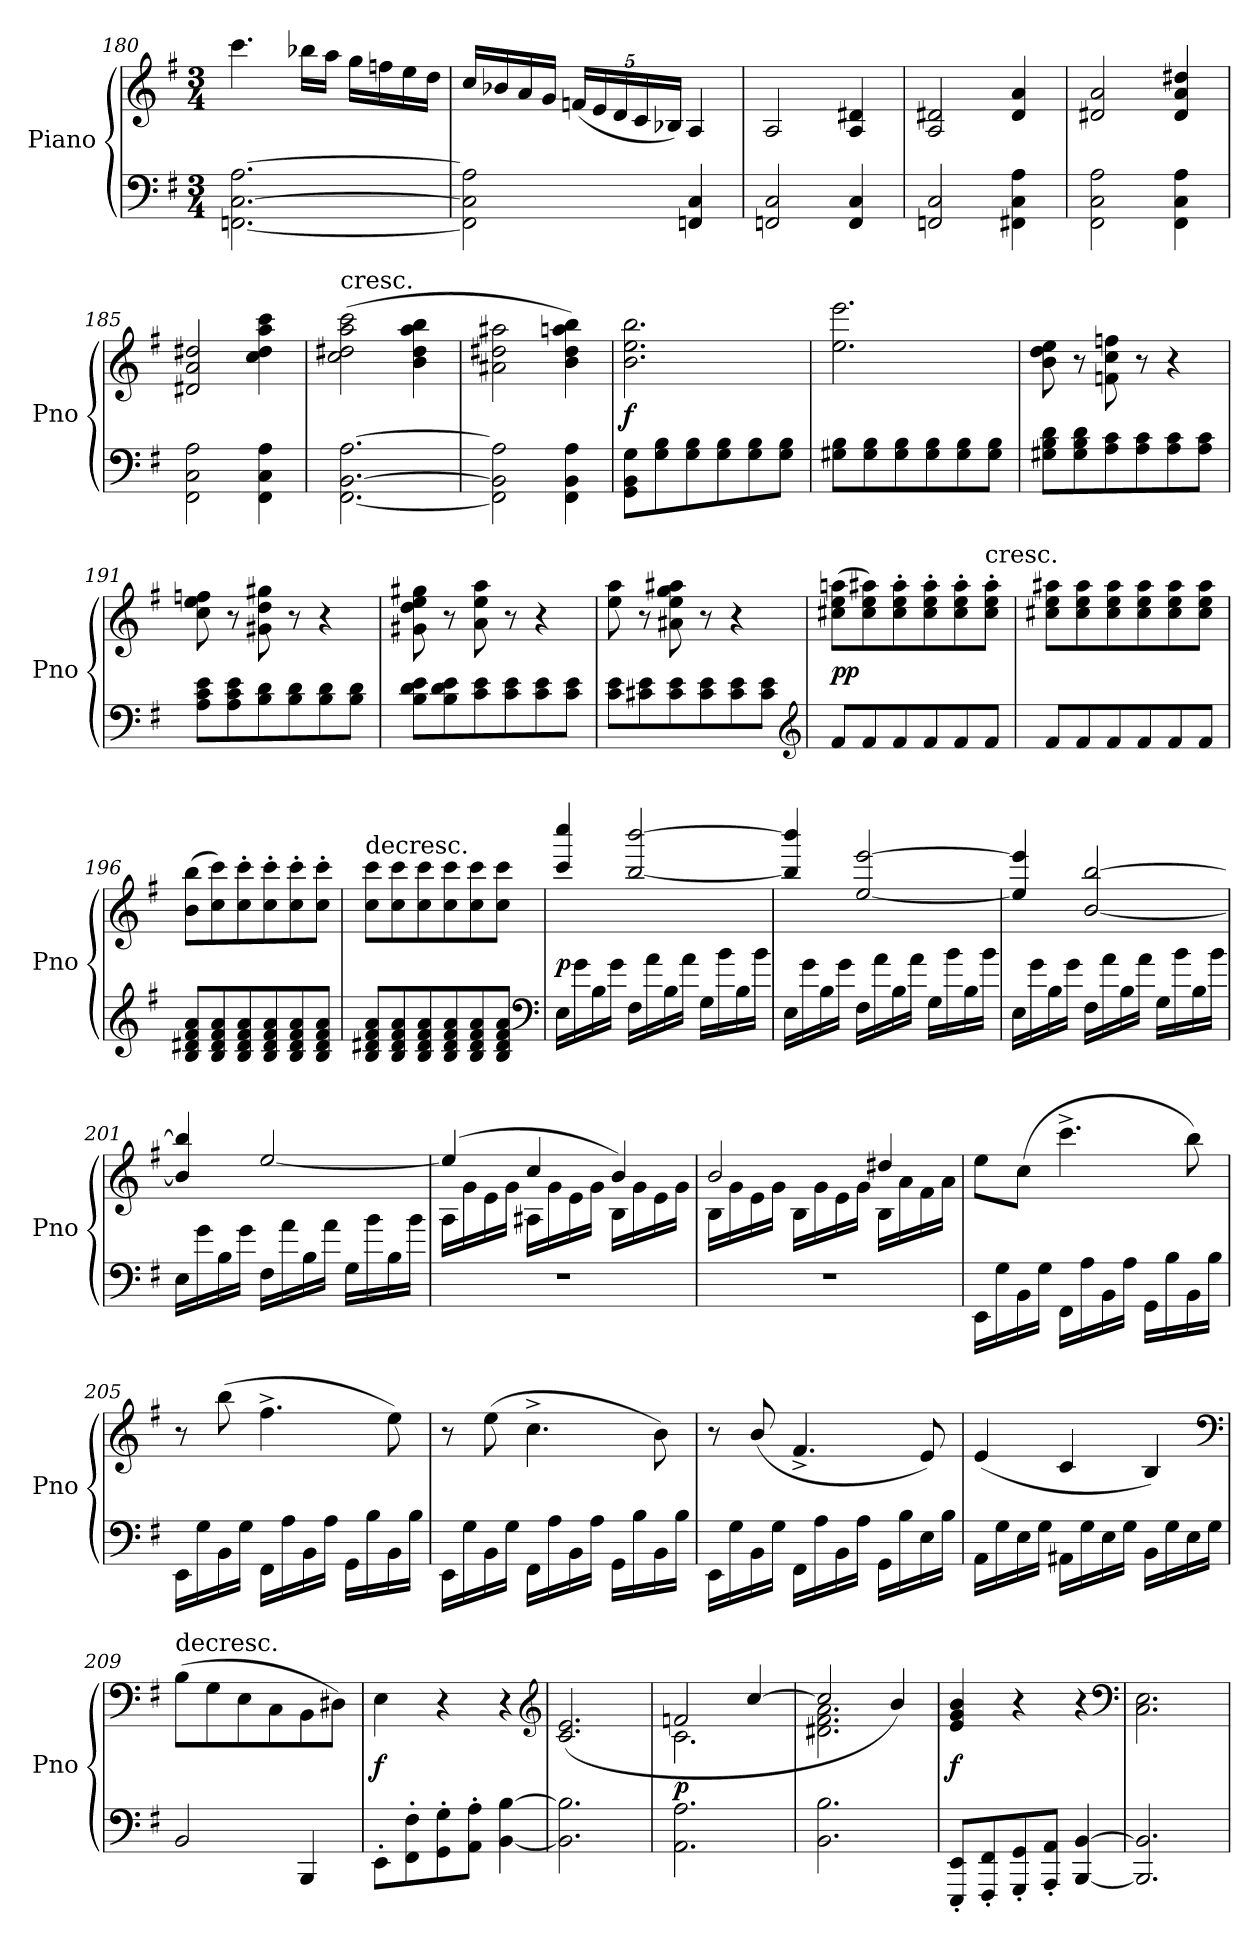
**kern	**kern	**dynam
*part1	*part1	*part1
*staff2	*staff1	*staff1/2
*I"Piano	*	*
*I'Pno	*	*
*clefF4	*clefG2	*
*k[f#]	*k[f#]	*
*M3/4	*M3/4	*
=180	=180	=180
[2.FFn\ [2.C\ [2.A\	4.ccc\	.
.	16bb-X\LL	.
.	16aa\JJ	.
.	16gg\LL	.
.	16ffn\	.
.	16ee\	.
.	16dd\JJ	.
=181	=181	=181
2FFn]\ 2C]\ 2A]\	16cc/LL	.
.	16b-X/	.
.	16a/	.
.	16g/JJ	.
.	(20fn/LL	.
.	20e/	.
.	20d/	.
.	20c/	.
.	20B-X/JJ)	.
4FF/ 4C/	4A/	.
=182	=182	=182
2FFn/ 2C/	2A/	.
4FF/ 4C/	4A/ 4d#X/	.
=183	=183	=183
2FFn/ 2C/	2A/ 2d#X/	.
4FF#X\ 4C\ 4A\	4d#/ 4a/	.
=184	=184	=184
2FF#\ 2C\ 2A\	2d#X/ 2a/	.
4FF#\ 4C\ 4A\	4d#/ 4a/ 4dd#X/	.
=185	=185	=185
2FF#\ 2C\ 2A\	2d#X/ 2a/ 2dd#X/	.
4FF#\ 4C\ 4A\	4cc\ 4dd#\ 4aa\ 4ccc\	.
=186	=186	=186
!	!LO:TX:t=cresc.	!
[2.FF#\ [2.BB\ [2.A\	(2cc\ 2dd#X\ 2aa\ 2ccc\	.
.	4b\ 4dd#\ 4aa\ 4bb\	.
=187	=187	=187
2FF#]\ 2BB]\ 2A]\	2a#X\ 2dd#X\ 2aa#X\	.
4FF#\ 4BB\ 4A\	4b\ 4dd#\ 4aan\ 4bb\)	.
=188	=188	=188
8GG\ 8BB\ 8G\L	2.b\ 2.ee\ 2.bb\	f
8G\ 8B\	.	.
8G\ 8B\	.	.
8G\ 8B\	.	.
8G\ 8B\	.	.
8G\ 8B\J	.	.
=189	=189	=189
8G#X\ 8B\L	2.ee\ 2.eee\	.
8G#\ 8B\	.	.
8G#\ 8B\	.	.
8G#\ 8B\	.	.
8G#\ 8B\	.	.
8G#\ 8B\J	.	.
=190	=190	=190
8G#X\ 8B\ 8d\L	8b\ 8dd\ 8ee\	.
8G#\ 8B\ 8d\	8r	.
8A\ 8c\	8fn\ 8cc\ 8ffn\	.
8A\ 8c\	8r	.
8A\ 8c\	4r	.
8A\ 8c\J	.	.
=191	=191	=191
8A\ 8c\ 8e\L	8cc\ 8ee\ 8ffn\	.
8A\ 8c\ 8e\	8r	.
8B\ 8d\	8g#X\ 8dd\ 8gg#X\	.
8B\ 8d\	8r	.
8B\ 8d\	4r	.
8B\ 8d\J	.	.
=192	=192	=192
8B\ 8d\ 8e\L	8g#X\ 8dd\ 8ee\ 8gg#X\	.
8B\ 8d\ 8e\	8r	.
8c\ 8e\	8a\ 8ee\ 8aa\	.
8c\ 8e\	8r	.
8c\ 8e\	4r	.
8c\ 8e\J	.	.
=193	=193	=193
8c\ 8e\L	8ee\ 8aa\	.
8c#X\ 8e\	8r	.
8c#\ 8e\	8a#X\ 8ee\ 8gg\ 8aa#X\	.
8c#\ 8e\	8r	.
8c#\ 8e\	4r	.
8c#\ 8e\J	.	.
*clefG2	*	*
=194	=194	=194
8f#/L	(8cc#X\ 8ee\ 8aan\L	pp
8f#/	8cc#\ 8ee\ 8aa#X\)	.
8f#/	8cc#'\ 8ee'\ 8aa#'\	.
8f#/	8cc#'\ 8ee'\ 8aa#'\	.
8f#/	8cc#'\ 8ee'\ 8aa#'\	.
!	!LO:TX:t=cresc.	!
8f#/J	8cc#'\ 8ee'\ 8aa#'\J	.
=195	=195	=195
8f#/L	8cc#X\ 8ee\ 8aa#X\L	.
8f#/	8cc#\ 8ee\ 8aa#\	.
8f#/	8cc#\ 8ee\ 8aa#\	.
8f#/	8cc#\ 8ee\ 8aa#\	.
8f#/	8cc#\ 8ee\ 8aa#\	.
8f#/J	8cc#\ 8ee\ 8aa#\J	.
=196	=196	=196
8B/ 8d#X/ 8f#/ 8a/L	(8b\ 8bb\L	.
8B/ 8d#/ 8f#/ 8a/	8cc\ 8ccc\)	.
8B/ 8d#/ 8f#/ 8a/	8cc'\ 8ccc'\	.
8B/ 8d#/ 8f#/ 8a/	8cc'\ 8ccc'\	.
8B/ 8d#/ 8f#/ 8a/	8cc'\ 8ccc'\	.
8B/ 8d#/ 8f#/ 8a/J	8cc'\ 8ccc'\J	.
=197	=197	=197
!	!LO:TX:t=decresc.	!
8B/ 8d#X/ 8f#/ 8a/L	8cc\ 8ccc\L	.
8B/ 8d#/ 8f#/ 8a/	8cc\ 8ccc\	.
8B/ 8d#/ 8f#/ 8a/	8cc\ 8ccc\	.
8B/ 8d#/ 8f#/ 8a/	8cc\ 8ccc\	.
8B/ 8d#/ 8f#/ 8a/	8cc\ 8ccc\	.
8B/ 8d#/ 8f#/ 8a/J	8cc\ 8ccc\J	.
*clefF4	*	*
=198	=198	=198
16E\LL	4ccc/ 4cccc/	p
16g\	.	.
16B\	.	.
16g\JJ	.	.
16F#\LL	[2bb/ [2bbb/	.
16a\	.	.
16B\	.	.
16a\JJ	.	.
16G\LL	.	.
16b\	.	.
16B\	.	.
16b\JJ	.	.
=199	=199	=199
16E\LL	4bb]/ 4bbb]/	.
16g\	.	.
16B\	.	.
16g\JJ	.	.
16F#\LL	[2ee/ [2eee/	.
16a\	.	.
16B\	.	.
16a\JJ	.	.
16G\LL	.	.
16b\	.	.
16B\	.	.
16b\JJ	.	.
=200	=200	=200
16E\LL	4ee]/ 4eee]/	.
16g\	.	.
16B\	.	.
16g\JJ	.	.
16F#\LL	[2b/ [2bb/	.
16a\	.	.
16B\	.	.
16a\JJ	.	.
16G\LL	.	.
16b\	.	.
16B\	.	.
16b\JJ	.	.
=201	=201	=201
16E\LL	4b]/ 4bb]/	.
16g\	.	.
16B\	.	.
16g\JJ	.	.
16F#\LL	[2ee/	.
16a\	.	.
16B\	.	.
16a\JJ	.	.
16G\LL	.	.
16b\	.	.
16B\	.	.
16b\JJ	.	.
=202	=202	=202
*	*^	*
2.r	(4ee/]	16A\LL	.
.	.	16g\	.
.	.	16e\	.
.	.	16g\JJ	.
.	4cc/	16A#X\LL	.
.	.	16g\	.
.	.	16e\	.
.	.	16g\JJ	.
.	4b/)	16B\LL	.
.	.	16g\	.
.	.	16e\	.
.	.	16g\JJ	.
=203	=203	=203	=203
2.r	2b/	16B\LL	.
.	.	16g\	.
.	.	16e\	.
.	.	16g\JJ	.
.	.	16B\LL	.
.	.	16g\	.
.	.	16e\	.
.	.	16g\JJ	.
.	4dd#X/	16B\LL	.
.	.	16a\	.
.	.	16f#\	.
.	.	16a\JJ	.
*	*v	*v	*
=204	=204	=204
16EE\LL	8ee\L	.
16G\	.	.
16BB\	(8cc\J	.
16G\JJ	.	.
16FF#\LL	4.ccc^\	.
16A\	.	.
16BB\	.	.
16A\JJ	.	.
16GG\LL	.	.
16B\	.	.
16BB\	8bb\)	.
16B\JJ	.	.
=205	=205	=205
16EE\LL	8r	.
16G\	.	.
16BB\	(8bb\	.
16G\JJ	.	.
16FF#\LL	4.ff#^\	.
16A\	.	.
16BB\	.	.
16A\JJ	.	.
16GG\LL	.	.
16B\	.	.
16BB\	8ee\)	.
16B\JJ	.	.
=206	=206	=206
16EE\LL	8r	.
16G\	.	.
16BB\	(8ee\	.
16G\JJ	.	.
16FF#\LL	4.cc^\	.
16A\	.	.
16BB\	.	.
16A\JJ	.	.
16GG\LL	.	.
16B\	.	.
16BB\	8b\)	.
16B\JJ	.	.
=207	=207	=207
16EE\LL	8r	.
16G\	.	.
16BB\	(8b/	.
16G\JJ	.	.
16FF#\LL	4.f#^/	.
16A\	.	.
16BB\	.	.
16A\JJ	.	.
16GG\LL	.	.
16B\	.	.
16E\	8e/)	.
16B\JJ	.	.
=208	=208	=208
16AA\LL	(4e/	.
16G\	.	.
16E\	.	.
16G\JJ	.	.
16AA#X\LL	4c/	.
16G\	.	.
16E\	.	.
16G\JJ	.	.
16BB\LL	4B/)	.
16G\	.	.
16E\	.	.
16G\JJ	.	.
*	*clefF4	*
=209	=209	=209
!	!LO:TX:t=decresc.	!
2BB/	(8B\L	.
.	8G\	.
.	8E\	.
.	8C\	.
4BBB/	8BB\	.
.	8D#X\J)	.
=210	=210	=210
8EE'\L	4E\	f
8FF#'\ 8F#'\	.	.
8GG'\ 8G'\	4r	.
8AA'\ 8A'\J	.	.
[4BB\ [4B\	4r	.
*	*clefG2	*
=211	=211	=211
2.BB]\ 2.B]\	(2.c/ 2.e/	.
=212	=212	=212
*	*^	*
2.AA\ 2.A\	2fn/	2.c\	p
.	[4cc/	.	.
=213	=213	=213	=213
2.BB\ 2.B\	2cc/]	2.d#X\ 2.f#\ 2.a\	.
.	4b/)	.	.
*	*v	*v	*
=214	=214	=214
8EEE'/ 8EE'/L	4e/ 4g/ 4b/	f
8FFF#'/ 8FF#'/	.	.
8GGG'/ 8GG'/	4r	.
8AAA'/ 8AA'/J	.	.
[4BBB/ [4BB/	4r	.
*	*clefF4	*
=215	=215	=215
2.BBB]/ 2.BB]/	2.C\ 2.E\	.
=	=	=
*-	*-	*-
